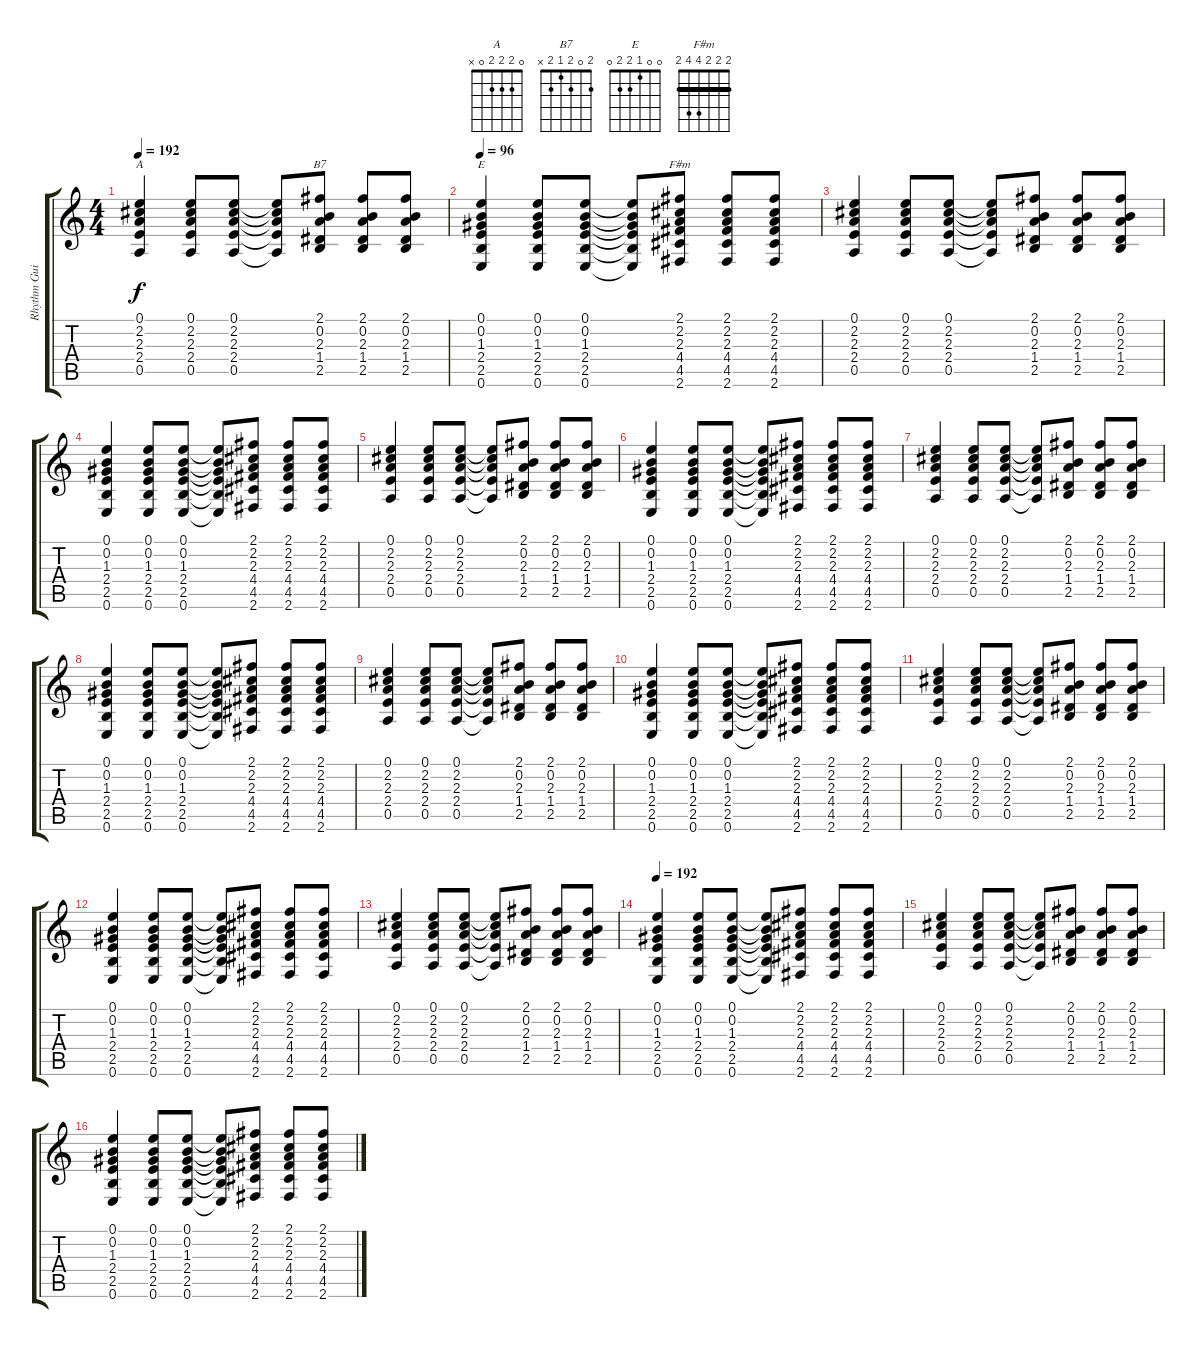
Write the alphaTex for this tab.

\track ("Rhythm Guitar" "Rhythm Gui") {instrument acousticguitarsteel}
\staff {score tabs}
\tuning (E4 B3 G3 D3 A2 E2) {hide}
\chord ("A" 0 2 2 2 0 x)
\chord ("B7" 2 0 2 1 2 x)
\chord ("E" 0 0 1 2 2 0)
\chord ("F#m" 2 2 2 4 4 2) {barre 2}
\ts (4 4)
\tempo 192
\clef g2
\ks c
(0.1 2.2 2.3 2.4 0.5).4{ch "A" dy f} (0.1 2.2 2.3 2.4 0.5).8 (0.1 2.2 2.3 2.4 0.5).8 (0.1{t} 2.2{t} 2.3{t} 2.4{t} 0.5{t}).8 (2.1 0.2 2.3 1.4 2.5).8{ch "B7"} (2.1 0.2 2.3 1.4 2.5).8 (2.1 0.2 2.3 1.4 2.5).8 |
\tempo 96
(0.1 0.2 1.3 2.4 2.5 0.6).4{ch "E"} (0.1 0.2 1.3 2.4 2.5 0.6).8 (0.1 0.2 1.3 2.4 2.5 0.6).8 (0.1{t} 0.2{t} 1.3{t} 2.4{t} 2.5{t} 0.6{t}).8 (2.1 2.2 2.3 4.4 4.5 2.6).8{ch "F#m"} (2.1 2.2 2.3 4.4 4.5 2.6).8 (2.1 2.2 2.3 4.4 4.5 2.6).8 |
(0.1 2.2 2.3 2.4 0.5).4 (0.1 2.2 2.3 2.4 0.5).8 (0.1 2.2 2.3 2.4 0.5).8 (0.1{t} 2.2{t} 2.3{t} 2.4{t} 0.5{t}).8 (2.1 0.2 2.3 1.4 2.5).8 (2.1 0.2 2.3 1.4 2.5).8 (2.1 0.2 2.3 1.4 2.5).8 |
(0.1 0.2 1.3 2.4 2.5 0.6).4 (0.1 0.2 1.3 2.4 2.5 0.6).8 (0.1 0.2 1.3 2.4 2.5 0.6).8 (0.1{t} 0.2{t} 1.3{t} 2.4{t} 2.5{t} 0.6{t}).8 (2.1 2.2 2.3 4.4 4.5 2.6).8 (2.1 2.2 2.3 4.4 4.5 2.6).8 (2.1 2.2 2.3 4.4 4.5 2.6).8 |
(0.1 2.2 2.3 2.4 0.5).4 (0.1 2.2 2.3 2.4 0.5).8 (0.1 2.2 2.3 2.4 0.5).8 (0.1{t} 2.2{t} 2.3{t} 2.4{t} 0.5{t}).8 (2.1 0.2 2.3 1.4 2.5).8 (2.1 0.2 2.3 1.4 2.5).8 (2.1 0.2 2.3 1.4 2.5).8 |
(0.1 0.2 1.3 2.4 2.5 0.6).4 (0.1 0.2 1.3 2.4 2.5 0.6).8 (0.1 0.2 1.3 2.4 2.5 0.6).8 (0.1{t} 0.2{t} 1.3{t} 2.4{t} 2.5{t} 0.6{t}).8 (2.1 2.2 2.3 4.4 4.5 2.6).8 (2.1 2.2 2.3 4.4 4.5 2.6).8 (2.1 2.2 2.3 4.4 4.5 2.6).8 |
(0.1 2.2 2.3 2.4 0.5).4 (0.1 2.2 2.3 2.4 0.5).8 (0.1 2.2 2.3 2.4 0.5).8 (0.1{t} 2.2{t} 2.3{t} 2.4{t} 0.5{t}).8 (2.1 0.2 2.3 1.4 2.5).8 (2.1 0.2 2.3 1.4 2.5).8 (2.1 0.2 2.3 1.4 2.5).8 |
(0.1 0.2 1.3 2.4 2.5 0.6).4 (0.1 0.2 1.3 2.4 2.5 0.6).8 (0.1 0.2 1.3 2.4 2.5 0.6).8 (0.1{t} 0.2{t} 1.3{t} 2.4{t} 2.5{t} 0.6{t}).8 (2.1 2.2 2.3 4.4 4.5 2.6).8 (2.1 2.2 2.3 4.4 4.5 2.6).8 (2.1 2.2 2.3 4.4 4.5 2.6).8 |
(0.1 2.2 2.3 2.4 0.5).4 (0.1 2.2 2.3 2.4 0.5).8 (0.1 2.2 2.3 2.4 0.5).8 (0.1{t} 2.2{t} 2.3{t} 2.4{t} 0.5{t}).8 (2.1 0.2 2.3 1.4 2.5).8 (2.1 0.2 2.3 1.4 2.5).8 (2.1 0.2 2.3 1.4 2.5).8 |
(0.1 0.2 1.3 2.4 2.5 0.6).4 (0.1 0.2 1.3 2.4 2.5 0.6).8 (0.1 0.2 1.3 2.4 2.5 0.6).8 (0.1{t} 0.2{t} 1.3{t} 2.4{t} 2.5{t} 0.6{t}).8 (2.1 2.2 2.3 4.4 4.5 2.6).8 (2.1 2.2 2.3 4.4 4.5 2.6).8 (2.1 2.2 2.3 4.4 4.5 2.6).8 |
(0.1 2.2 2.3 2.4 0.5).4 (0.1 2.2 2.3 2.4 0.5).8 (0.1 2.2 2.3 2.4 0.5).8 (0.1{t} 2.2{t} 2.3{t} 2.4{t} 0.5{t}).8 (2.1 0.2 2.3 1.4 2.5).8 (2.1 0.2 2.3 1.4 2.5).8 (2.1 0.2 2.3 1.4 2.5).8 |
(0.1 0.2 1.3 2.4 2.5 0.6).4 (0.1 0.2 1.3 2.4 2.5 0.6).8 (0.1 0.2 1.3 2.4 2.5 0.6).8 (0.1{t} 0.2{t} 1.3{t} 2.4{t} 2.5{t} 0.6{t}).8 (2.1 2.2 2.3 4.4 4.5 2.6).8 (2.1 2.2 2.3 4.4 4.5 2.6).8 (2.1 2.2 2.3 4.4 4.5 2.6).8 |
(0.1 2.2 2.3 2.4 0.5).4 (0.1 2.2 2.3 2.4 0.5).8 (0.1 2.2 2.3 2.4 0.5).8 (0.1{t} 2.2{t} 2.3{t} 2.4{t} 0.5{t}).8 (2.1 0.2 2.3 1.4 2.5).8 (2.1 0.2 2.3 1.4 2.5).8 (2.1 0.2 2.3 1.4 2.5).8 |
\tempo 192
(0.1 0.2 1.3 2.4 2.5 0.6).4 (0.1 0.2 1.3 2.4 2.5 0.6).8 (0.1 0.2 1.3 2.4 2.5 0.6).8 (0.1{t} 0.2{t} 1.3{t} 2.4{t} 2.5{t} 0.6{t}).8 (2.1 2.2 2.3 4.4 4.5 2.6).8 (2.1 2.2 2.3 4.4 4.5 2.6).8 (2.1 2.2 2.3 4.4 4.5 2.6).8 |
(0.1 2.2 2.3 2.4 0.5).4 (0.1 2.2 2.3 2.4 0.5).8 (0.1 2.2 2.3 2.4 0.5).8 (0.1{t} 2.2{t} 2.3{t} 2.4{t} 0.5{t}).8 (2.1 0.2 2.3 1.4 2.5).8 (2.1 0.2 2.3 1.4 2.5).8 (2.1 0.2 2.3 1.4 2.5).8 |
(0.1 0.2 1.3 2.4 2.5 0.6).4 (0.1 0.2 1.3 2.4 2.5 0.6).8 (0.1 0.2 1.3 2.4 2.5 0.6).8 (0.1{t} 0.2{t} 1.3{t} 2.4{t} 2.5{t} 0.6{t}).8 (2.1 2.2 2.3 4.4 4.5 2.6).8 (2.1 2.2 2.3 4.4 4.5 2.6).8 (2.1 2.2 2.3 4.4 4.5 2.6).8
